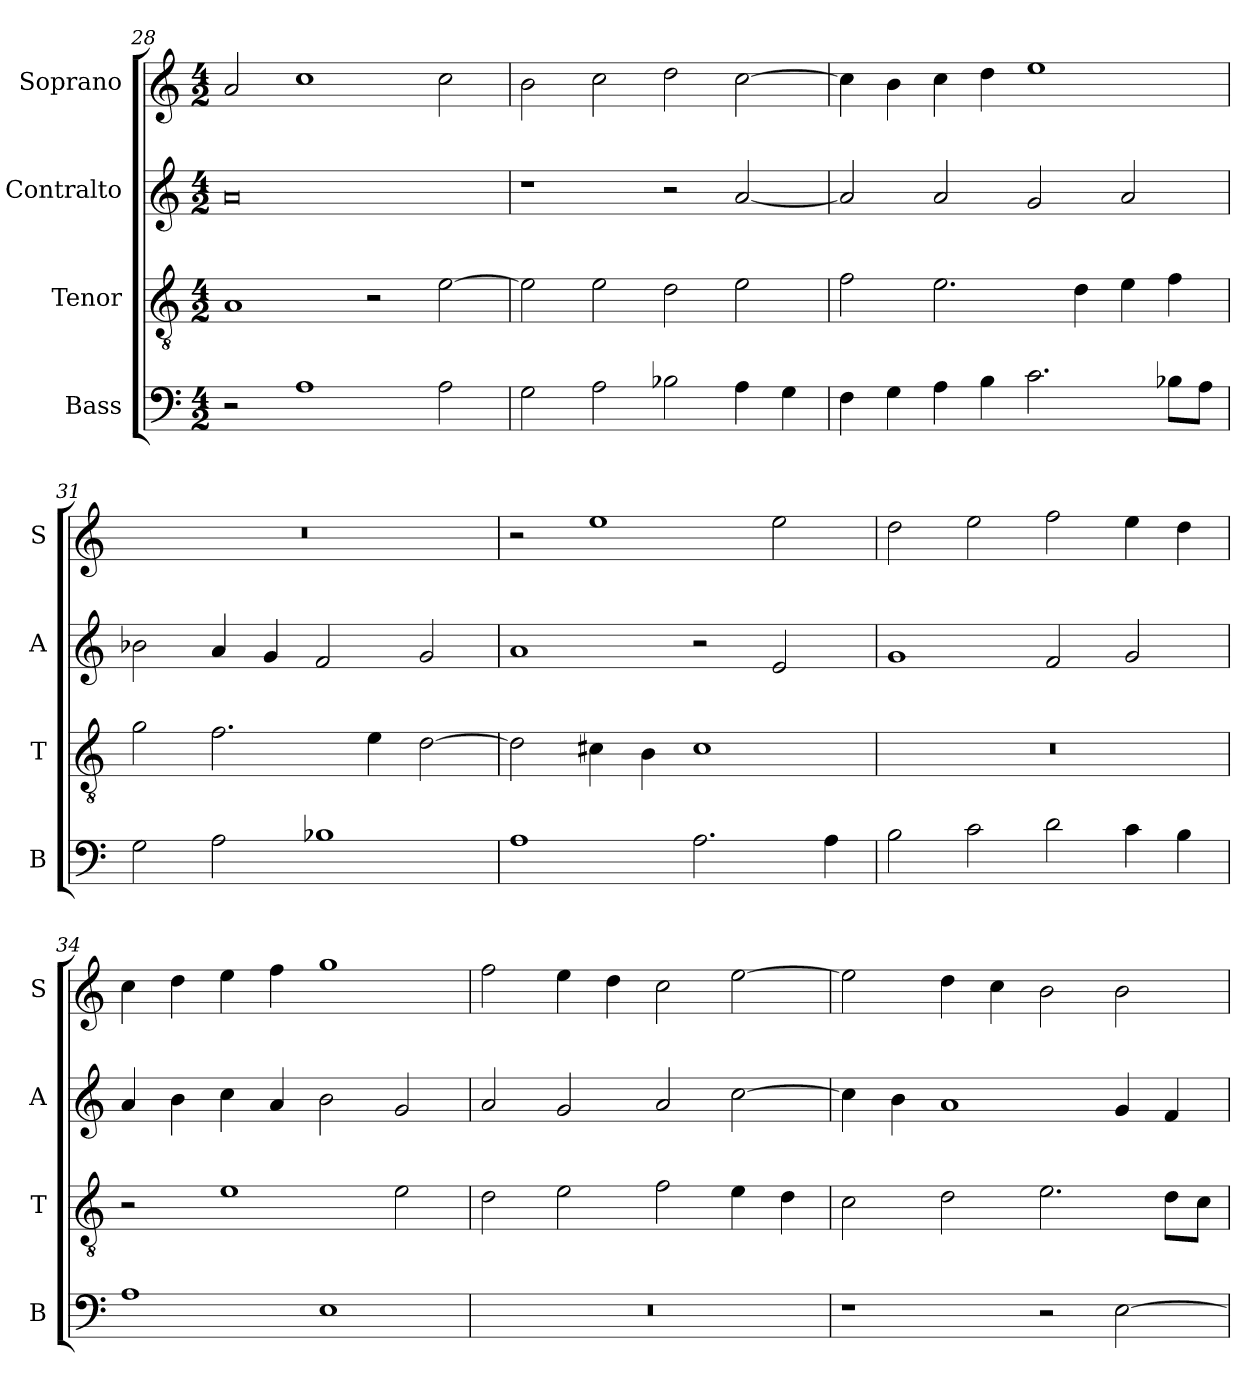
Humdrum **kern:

**kern	**kern	**kern	**kern
*part4	*part3	*part2	*part1
*staff4	*staff3	*staff2	*staff1
*I"Bass	*I"Tenor	*I"Contralto	*I"Soprano
*I'B	*I'T	*I'A	*I'S
*clefF4	*clefGv2	*clefG2	*clefG2
*k[]	*k[]	*k[]	*k[]
*D:dor	*D:dor	*D:dor	*D:dor
*M4/2	*M4/2	*M4/2	*M4/2
=28	=28	=28	=28
2r	1A	0a	2a
1A	.	.	1cc
.	2r	.	.
2A	[2e	.	2cc
=29	=29	=29	=29
2G	2e]	1r	2b
2A	2e	.	2cc
2B-X	2d	2r	2dd
4A	2e	[2a	[2cc
4G	.	.	.
=30	=30	=30	=30
4F	2f	2a]	4cc]
4G	.	.	4b
4A	2.e	2a	4cc
4B	.	.	4dd
2.c	.	2g	1ee
.	4d	.	.
.	4e	2a	.
8B-X\L	4f	.	.
8A\J	.	.	.
=31	=31	=31	=31
2G	2g	2b-X	0r
2A	2.f	4a	.
.	.	4g	.
1B-X	.	2f	.
.	4e	.	.
.	[2d	2g	.
=32	=32	=32	=32
1A	2d]	1a	2r
.	4c#X	.	1ee
.	4B	.	.
2.A	1c#	2r	.
.	.	2e	2ee
4A	.	.	.
=33	=33	=33	=33
2B	0r	1g	2dd
2c	.	.	2ee
2d	.	2f	2ff
4c	.	2g	4ee
4B	.	.	4dd
=34	=34	=34	=34
1A	2r	4a	4cc
.	.	4b	4dd
.	1e	4cc	4ee
.	.	4a	4ff
1E	.	2b	1gg
.	2e	2g	.
=35	=35	=35	=35
0r	2d	2a	2ff
.	2e	2g	4ee
.	.	.	4dd
.	2f	2a	2cc
.	4e	[2cc	[2ee
.	4d	.	.
=36	=36	=36	=36
1r	2c	4cc]	2ee]
.	.	4b	.
.	2d	1a	4dd
.	.	.	4cc
2r	2.e	.	2b
[2E	.	4g	2b
.	8d\L	4f	.
.	8c\J	.	.
=	=	=	=
*-	*-	*-	*-
